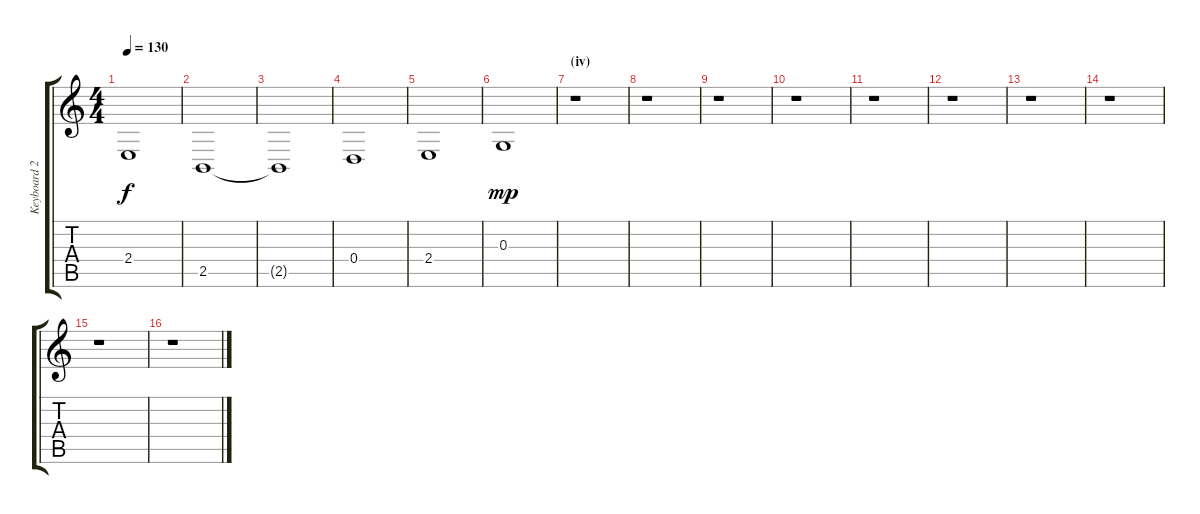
\track ("Keyboard 2" "Keyboard 2") {instrument stringensemble1}
\staff {score tabs}
\tuning (E4 B3 G3 D3 A2 E2) {hide}
\ts (4 4)
\tempo 130
\clef g2
\ks c
2.4.1{dy f} |
2.5.1 |
2.5{t}.1 |
0.4.1 |
2.4.1 |
0.3.1{dy mp} |
\section ("" "(iv)")
r.1 |
r.1 |
r.1 |
r.1 |
r.1 |
r.1 |
r.1 |
r.1 |
r.1 |
r.1
